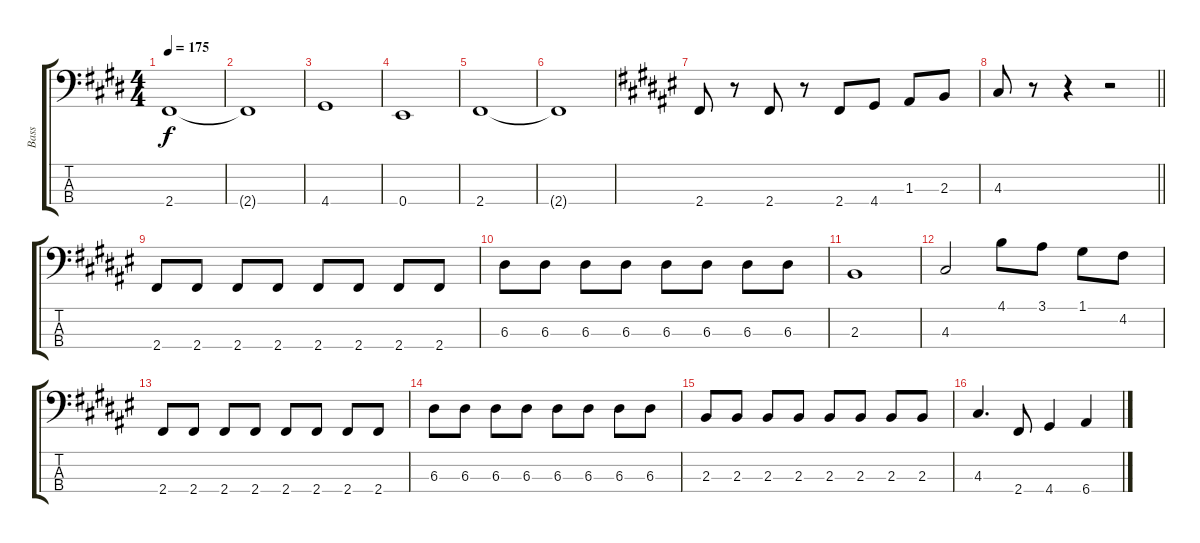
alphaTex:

\track ("Bass" "Bass") {instrument electricbassfinger}
\staff {score tabs}
\tuning (G2 D2 A1 E1) {hide}
\ts (4 4)
\tempo 175
\clef f4
\ks e
2.4.1{dy f} |
2.4{t}.1 |
4.4.1 |
0.4.1 |
2.4.1 |
2.4{t}.1 |
\ks f#
2.4.8 r.8 2.4.8 r.8 2.4.8 4.4.8 1.3.8 2.3.8 |
\barLineRight lightlight
4.3.8 r.8 r.4 r.2 |
2.4.8 2.4.8 2.4.8 2.4.8 2.4.8 2.4.8 2.4.8 2.4.8 |
6.3.8 6.3.8 6.3.8 6.3.8 6.3.8 6.3.8 6.3.8 6.3.8 |
2.3.1 |
4.3.2 4.1.8 3.1.8 1.1.8 4.2.8 |
2.4.8 2.4.8 2.4.8 2.4.8 2.4.8 2.4.8 2.4.8 2.4.8 |
6.3.8 6.3.8 6.3.8 6.3.8 6.3.8 6.3.8 6.3.8 6.3.8 |
2.3.8 2.3.8 2.3.8 2.3.8 2.3.8 2.3.8 2.3.8 2.3.8 |
4.3.4{d} 2.4.8 4.4.4 6.4.4
